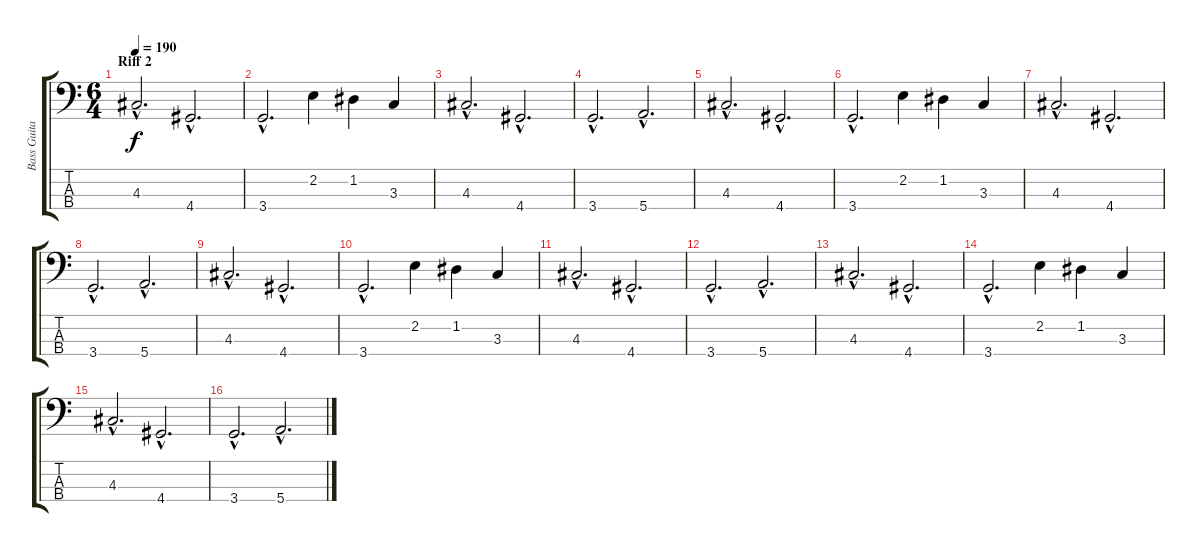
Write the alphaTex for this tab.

\track ("Bass Guitar" "Bass Guita") {instrument electricbasspick}
\staff {score tabs}
\tuning (G2 D2 A1 E1) {hide}
\ts (6 4)
\section ("" "Riff 2")
\tempo 190
\clef f4
\ks c
4.3{hac}.2{d dy f} 4.4{hac}.2{d} |
3.4{hac}.2{d} 2.2.4 1.2.4 3.3.4 |
4.3{hac}.2{d} 4.4{hac}.2{d} |
3.4{hac}.2{d} 5.4{hac}.2{d} |
4.3{hac}.2{d} 4.4{hac}.2{d} |
3.4{hac}.2{d} 2.2.4 1.2.4 3.3.4 |
4.3{hac}.2{d} 4.4{hac}.2{d} |
3.4{hac}.2{d} 5.4{hac}.2{d} |
4.3{hac}.2{d} 4.4{hac}.2{d} |
3.4{hac}.2{d} 2.2.4 1.2.4 3.3.4 |
4.3{hac}.2{d} 4.4{hac}.2{d} |
3.4{hac}.2{d} 5.4{hac}.2{d} |
4.3{hac}.2{d} 4.4{hac}.2{d} |
3.4{hac}.2{d} 2.2.4 1.2.4 3.3.4 |
4.3{hac}.2{d} 4.4{hac}.2{d} |
3.4{hac}.2{d} 5.4{hac}.2{d}
